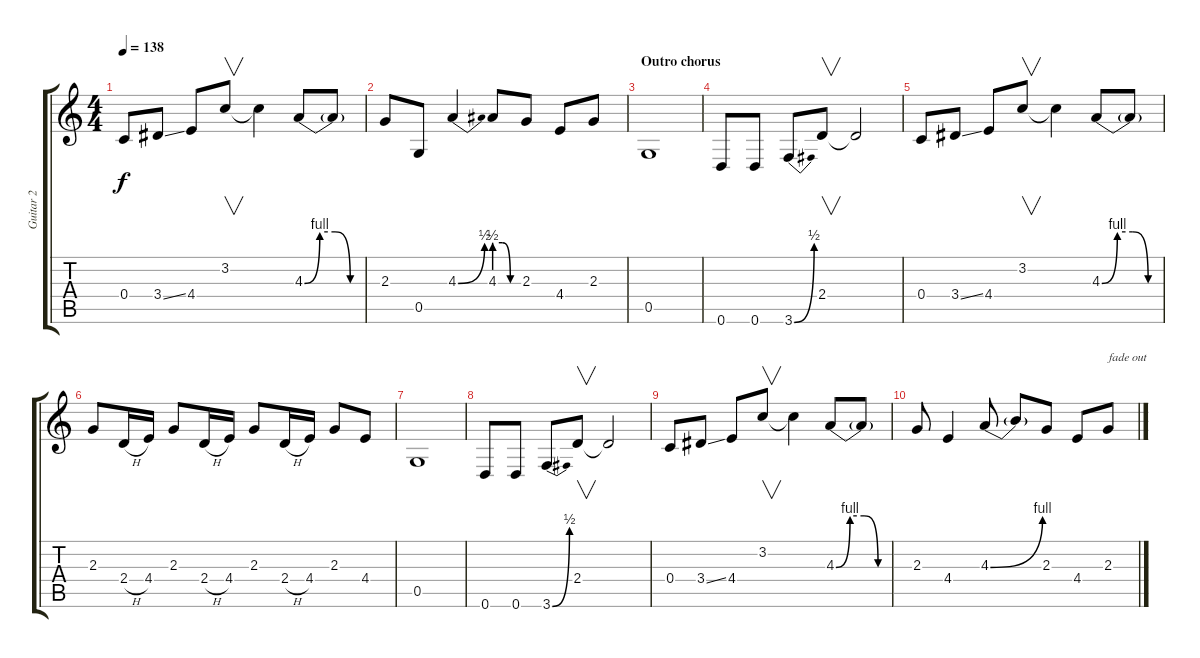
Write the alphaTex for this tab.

\track ("Guitar 2" "Guitar 2") {instrument overdrivenguitar}
\staff {score tabs}
\tuning (D4 A3 F3 C3 G2 D2) {hide}
\ts (4 4)
\tempo 138
\clef g2
\ks c
0.4.8{dy f} 3.4{ss}.8 4.4.8 3.2.8{v} 3.2{t}.4 4.3{be (custom 0 0 15 4 30 4 45 0 60 0)}.8 4.3{t}.8 |
2.3.8 0.5.8 4.3{be (bend 0 0 60 2)}.4 4.3{be (custom 0 2 20 2 40 0 60 0)}.8 2.3.8 4.4.8 2.3.8 |
\section ("" "Outro chorus")
0.5.1 |
0.6.8 0.6.8 3.6{be (bend 0 0 60 2)}.8 2.4.8{v} 2.4{t}.2 |
0.4.8 3.4{ss}.8 4.4.8 3.2.8{v} 3.2{t}.4 4.3{be (custom 0 0 15 4 30 4 45 0 60 0)}.8 4.3{t}.8 |
2.3.8 2.4{h}.16 4.4.16 2.3.8 2.4{h}.16 4.4.16 2.3.8 2.4{h}.16 4.4.16 2.3.8 4.4.8 |
0.5.1 |
0.6.8 0.6.8 3.6{be (bend 0 0 60 2)}.8 2.4.8{v} 2.4{t}.2 |
0.4.8 3.4{ss}.8 4.4.8 3.2.8{v} 3.2{t}.4 4.3{be (custom 0 0 15 4 30 4 45 0 60 0)}.8 4.3{t}.8 |
2.3.8 4.4.4 4.3{be (bend 0 0 60 4)}.8 4.3{t}.8 2.3.8 4.4.8 2.3.8{txt "fade out"}
